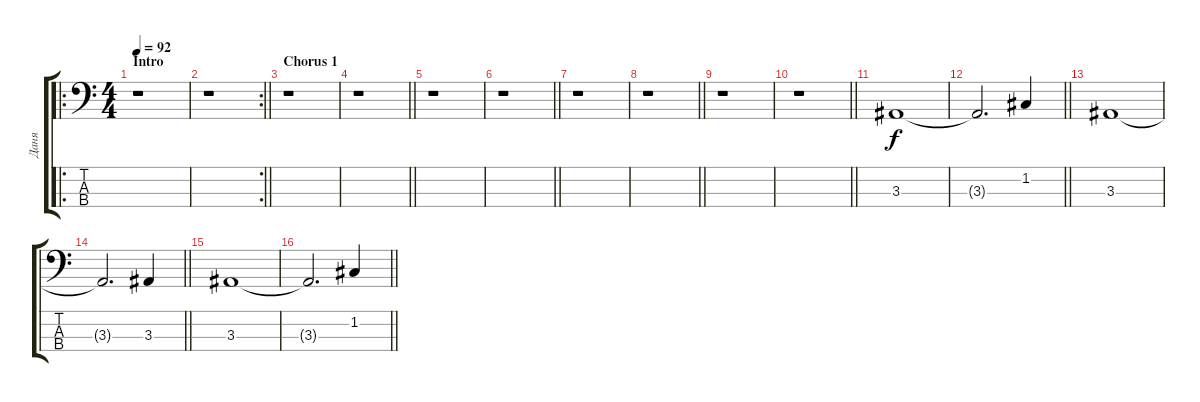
\track ("Даня" "Даня") {instrument electricbasspick}
\staff {score tabs}
\tuning (F2 C2 G1 C1) {hide}
\ro
\ts (4 4)
\section ("" "Intro")
\tempo 92
\clef f4
\ks c
r.1{dy f instrument electricbasspick} |
\rc 2
\barLineRight lightlight
r.1 |
\section ("" "Chorus 1")
r.1 |
\barLineRight lightlight
r.1 |
r.1 |
\barLineRight lightlight
r.1 |
r.1 |
\barLineRight lightlight
r.1 |
r.1 |
\barLineRight lightlight
r.1 |
3.3.1 |
\barLineRight lightlight
3.3{t}.2{d} 1.2.4 |
3.3.1 |
\barLineRight lightlight
3.3{t}.2{d} 3.3.4 |
3.3.1 |
\barLineRight lightlight
3.3{t}.2{d} 1.2.4
